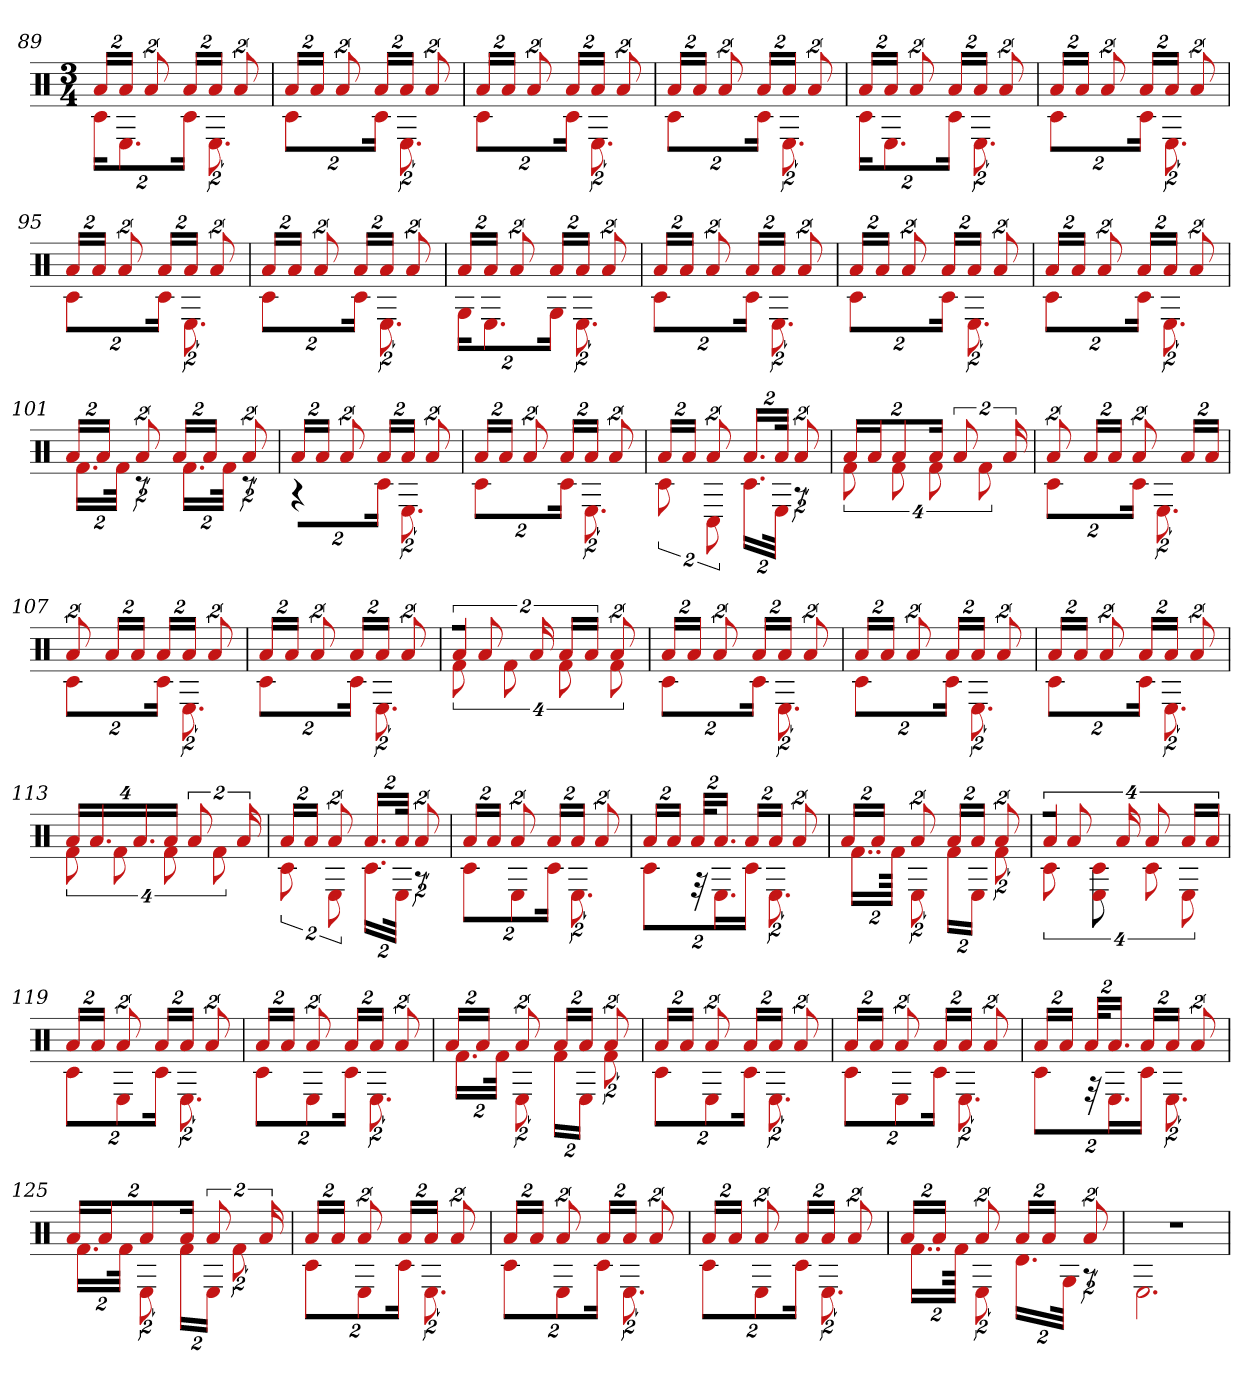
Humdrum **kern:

**kern
*part1
*staff1
*clefX
*k[]
*M3/4
=89
*^
32%3aL	32%3c#J
32%3aJ	16%3.E
16%3a	.
32%3aL	32%3c#J
32%3aJ	16%3.E
16%3a	.
=90	=90
32%3aL	8%3c#
32%3aJ	.
16%3a	.
32%3aL	32%3c#J
32%3aJ	16%3.E
16%3a	.
=91	=91
32%3aL	8%3c#
32%3aJ	.
16%3a	.
32%3aL	32%3c#J
32%3aJ	16%3.E
16%3a	.
=92	=92
32%3aL	8%3c#
32%3aJ	.
16%3a	.
32%3aL	32%3c#J
32%3aJ	16%3.E
16%3a	.
=93	=93
32%3aL	32%3c#J
32%3aJ	16%3.E
16%3a	.
32%3aL	32%3c#J
32%3aJ	16%3.E
16%3a	.
=94	=94
32%3aL	8%3c#
32%3aJ	.
16%3a	.
32%3aL	32%3c#J
32%3aJ	16%3.E
16%3a	.
=95	=95
32%3aL	8%3c#
32%3aJ	.
16%3a	.
32%3aL	32%3c#J
32%3aJ	16%3.E
16%3a	.
=96	=96
32%3aL	8%3c#
32%3aJ	.
16%3a	.
32%3aL	32%3c#J
32%3aJ	16%3.E
16%3a	.
=97	=97
32%3aL	32%3GJ
32%3aJ	16%3.E
16%3a	.
32%3aL	32%3GJ
32%3aJ	16%3.E
16%3a	.
=98	=98
32%3aL	8%3c#
32%3aJ	.
16%3a	.
32%3aL	32%3c#J
32%3aJ	16%3.E
16%3a	.
=99	=99
32%3aL	8%3c#
32%3aJ	.
16%3a	.
32%3aL	32%3c#J
32%3aJ	16%3.E
16%3a	.
=100	=100
32%3aL	8%3c#
32%3aJ	.
16%3a	.
32%3aL	32%3c#J
32%3aJ	16%3.E
16%3a	.
=101	=101
32%3aL	32%3.f#L
32%3aJ	.
.	64%3f#Jk
16%3a	16%3r
32%3aL	32%3.f#L
32%3aJ	.
.	64%3f#Jk
16%3a	16%3r
=102	=102
32%3aL	8%3r
32%3aJ	.
16%3a	.
32%3aL	32%3c#J
32%3aJ	16%3.E
16%3a	.
=103	=103
32%3aL	8%3c#
32%3aJ	.
16%3a	.
32%3aL	32%3c#J
32%3aJ	16%3.E
16%3a	.
=104	=104
32%3aL	16%3c#
32%3aJ	.
16%3a	16%3C#
32%3.aL	32%3.c#L
64%3aJk	64%3EJk
16%3a	16%3r
=105	=105
32%3aL	16%3f#
32%3aJ	.
16%3a	16%3f#
32%3aJ	16%3f#
16%3a	.
.	16%3f#
32%3a	.
=106	=106
16%3a	8%3c#
32%3aL	.
32%3aJ	.
16%3a	32%3c#J
.	16%3.E
32%3aL	.
32%3aJ	.
=107	=107
16%3a	8%3c#
32%3aL	.
32%3aJ	.
32%3aL	32%3c#J
32%3aJ	16%3.E
16%3a	.
=108	=108
32%3aL	8%3c#
32%3aJ	.
16%3a	.
32%3aL	32%3c#J
32%3aJ	16%3.E
16%3a	.
=109	=109
32%3aJ	16%3f#
16%3a	.
.	16%3f#
32%3a	.
32%3aL	16%3f#
32%3aJ	.
16%3a	16%3f#
=110	=110
32%3aL	8%3c#
32%3aJ	.
16%3a	.
32%3aL	32%3c#J
32%3aJ	16%3.E
16%3a	.
=111	=111
32%3aL	8%3c#
32%3aJ	.
16%3a	.
32%3aL	32%3c#J
32%3aJ	16%3.E
16%3a	.
=112	=112
32%3aL	8%3c#
32%3aJ	.
16%3a	.
32%3aL	32%3c#J
32%3aJ	16%3.E
16%3a	.
=113	=113
32%3aL	16%3f#
32%3.aJ	.
.	16%3f#
32%3.a	.
32%3aJ	16%3f#
16%3a	.
.	16%3f#
32%3a	.
=114	=114
32%3aL	16%3c#
32%3aJ	.
16%3a	16%3E
32%3.aL	32%3.c#L
64%3aJk	64%3EJk
16%3a	16%3r
=115	=115
32%3aL	16%3c#
32%3aJ	.
16%3a	16%3E
32%3aL	32%3c#J
32%3aJ	16%3.E
16%3a	.
=116	=116
32%3aL	16%3c#
32%3aJ	.
64%3aKL	64%3r
32%3.aJ	32%3.E
32%3aL	32%3c#J
32%3aJ	16%3.E
16%3a	.
=117	=117
32%3aL	32%3..f#L
32%3aJ	.
.	128%3f#Jkk
16%3a	16%3E
32%3aL	32%3f#L
32%3aJ	32%3EJ
16%3a	16%3f#
=118	=118
32%3aJ	16%3c#
16%3a	.
.	16%3c# 16%3E
32%3a	.
16%3a	16%3c#
32%3aL	16%3E
32%3aJ	.
=119	=119
32%3aL	16%3c#
32%3aJ	.
16%3a	16%3E
32%3aL	32%3c#J
32%3aJ	16%3.E
16%3a	.
=120	=120
32%3aL	16%3c#
32%3aJ	.
16%3a	16%3E
32%3aL	32%3c#J
32%3aJ	16%3.E
16%3a	.
=121	=121
32%3aL	32%3.f#L
32%3aJ	.
.	64%3f#Jk
16%3a	16%3E
32%3aL	32%3f#L
32%3aJ	32%3EJ
16%3a	16%3f#
=122	=122
32%3aL	16%3c#
32%3aJ	.
16%3a	16%3E
32%3aL	32%3c#J
32%3aJ	16%3.E
16%3a	.
=123	=123
32%3aL	16%3c#
32%3aJ	.
16%3a	16%3E
32%3aL	32%3c#J
32%3aJ	16%3.E
16%3a	.
=124	=124
32%3aL	16%3c#
32%3aJ	.
64%3aKL	64%3r
32%3.aJ	32%3.E
32%3aL	32%3c#J
32%3aJ	16%3.E
16%3a	.
=125	=125
32%3aL	32%3.f#L
32%3aJ	.
.	64%3f#Jk
16%3a	16%3E
32%3aJ	32%3f#L
16%3a	32%3EJ
.	16%3f#
32%3a	.
=126	=126
32%3aL	16%3c#
32%3aJ	.
16%3a	16%3E
32%3aL	32%3c#J
32%3aJ	16%3.E
16%3a	.
=127	=127
32%3aL	16%3c#
32%3aJ	.
16%3a	16%3E
32%3aL	32%3c#J
32%3aJ	16%3.E
16%3a	.
=128	=128
32%3aL	16%3c#
32%3aJ	.
16%3a	16%3E
32%3aL	32%3c#J
32%3aJ	16%3.E
16%3a	.
=129	=129
32%3aL	32%3..f#L
32%3aJ	.
.	128%3f#Jkk
16%3a	16%3E
32%3aL	32%3.dL
32%3aJ	.
.	64%3GJk
16%3a	16%3r
=130	=130
2.r	2.E
*v	*v
=
*-
